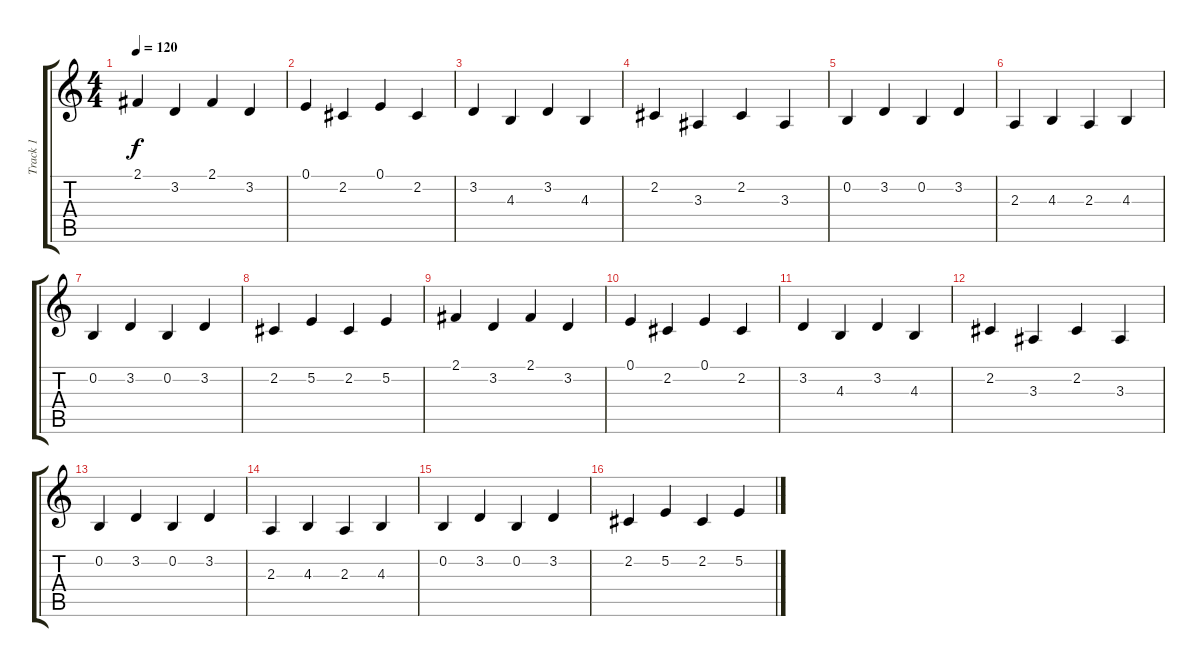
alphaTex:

\track ("Track 1" "Track 1") {instrument violin}
\staff {score tabs}
\tuning (E4 B3 G3 D3 A2 E2) {hide}
\ts (4 4)
\tempo 120
\clef g2
\ks c
2.1.4{dy f instrument violin} 3.2.4 2.1.4 3.2.4 |
0.1.4 2.2.4 0.1.4 2.2.4 |
3.2.4 4.3.4 3.2.4 4.3.4 |
2.2.4 3.3.4 2.2.4 3.3.4 |
0.2.4 3.2.4 0.2.4 3.2.4 |
2.3.4 4.3.4 2.3.4 4.3.4 |
0.2.4 3.2.4 0.2.4 3.2.4 |
2.2.4 5.2.4 2.2.4 5.2.4 |
2.1.4 3.2.4 2.1.4 3.2.4 |
0.1.4 2.2.4 0.1.4 2.2.4 |
3.2.4 4.3.4 3.2.4 4.3.4 |
2.2.4 3.3.4 2.2.4 3.3.4 |
0.2.4 3.2.4 0.2.4 3.2.4 |
2.3.4 4.3.4 2.3.4 4.3.4 |
0.2.4 3.2.4 0.2.4 3.2.4 |
2.2.4 5.2.4 2.2.4 5.2.4
